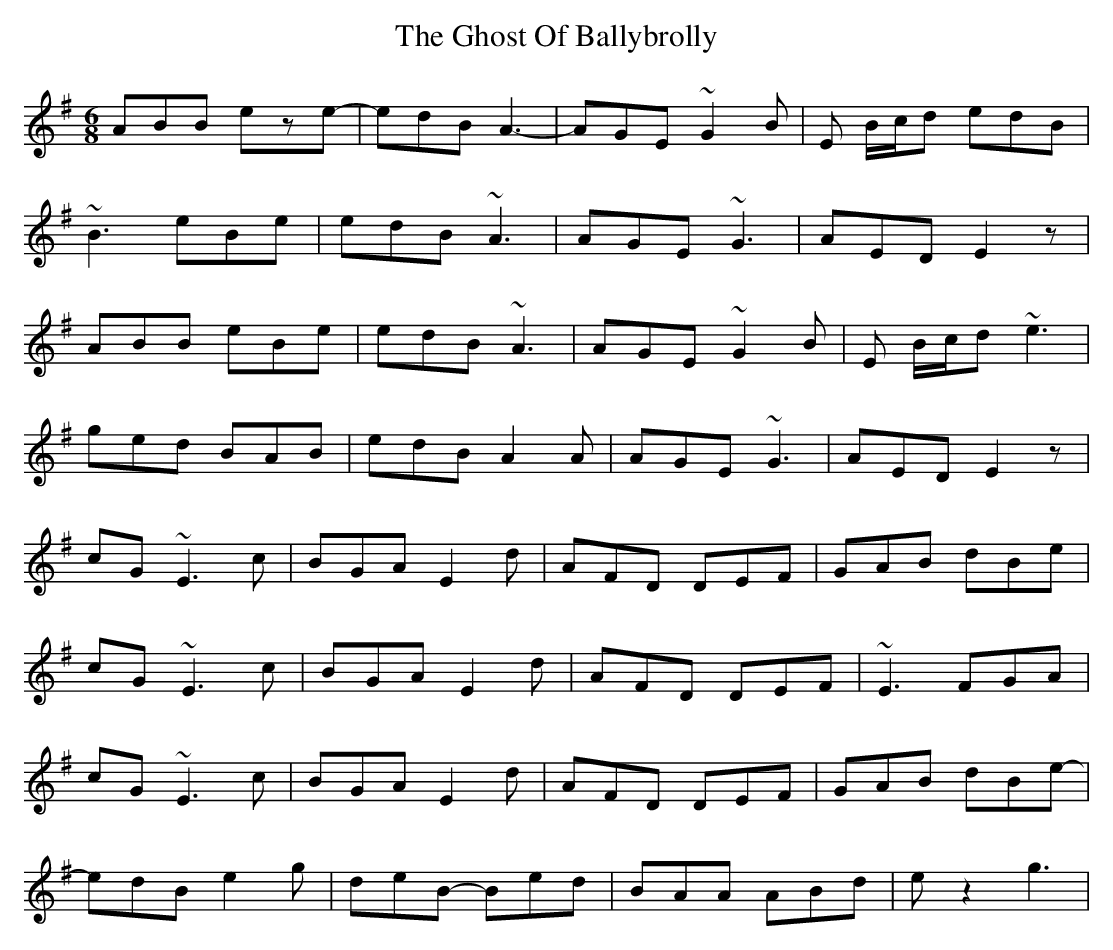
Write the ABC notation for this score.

X:1
T: Ghost Of Ballybrolly, The
M: 6/8
L: 1/8
K:Emin
ABB eze-|edB A3-|AGE ~G2B|E B/2c/2d edB|
~B3 eBe|edB ~A3|AGE ~G3|AED E2z|
ABB eBe|edB ~A3|AGE ~G2B|E B/2c/2d ~e3|
ged BAB|edB A2A|AGE ~G3|AED E2z|
cG ~E3 c|BGA E2d|AFD DEF|GAB dBe|
cG ~E3 c|BGA E2d|AFD DEF|~E3 FGA|
cG ~E3 c|BGA E2d|AFD DEF|GAB dBe-|
edB e2g|deB- Bed|BAA ABd|ez2 g3|
